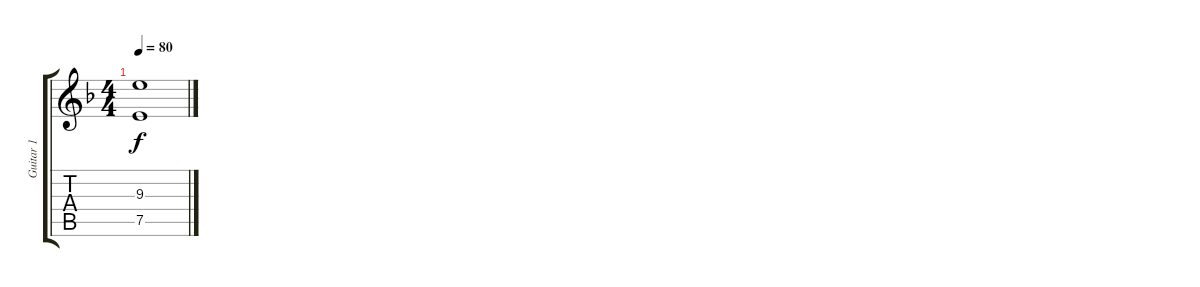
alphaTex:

\track ("Guitar 1" "Guitar 1") {instrument distortionguitar}
\staff {score tabs}
\tuning (E4 B3 G3 D3 A2 D2) {hide}
\ts (4 4)
\tempo 80
\clef g2
\ks f
(9.3{t} 7.5{t}).1{dy f}
